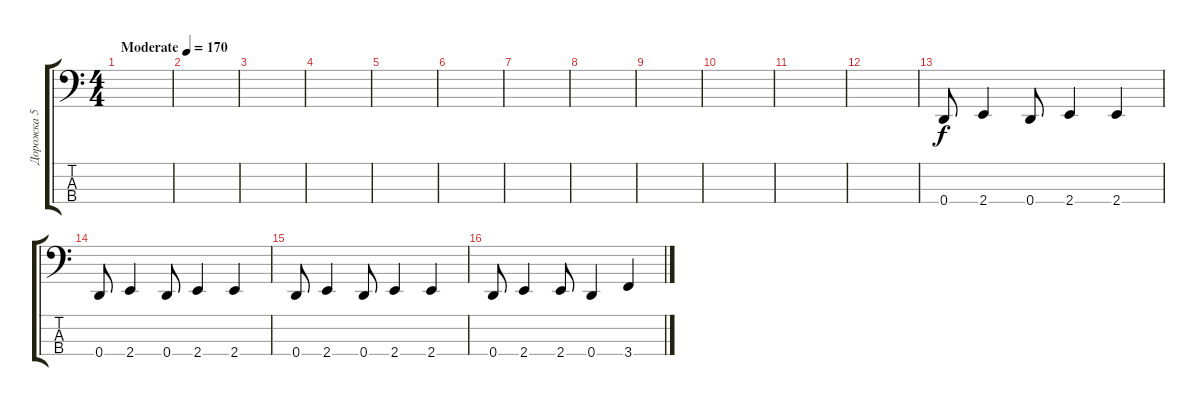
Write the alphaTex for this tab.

\track ("Дорожка 5" "Дорожка 5") {instrument electricbassfinger}
\staff {score tabs}
\tuning (G2 D2 A1 D1) {hide}
\ts (4 4)
\tempo (170 "Moderate")
\clef f4
\ks c
|
|
|
|
|
|
|
|
|
|
|
|
0.4.8 2.4.4 0.4.8 2.4.4 2.4.4 |
0.4.8 2.4.4 0.4.8 2.4.4 2.4.4 |
0.4.8 2.4.4 0.4.8 2.4.4 2.4.4 |
0.4.8 2.4.4 2.4.8 0.4.4 3.4.4
